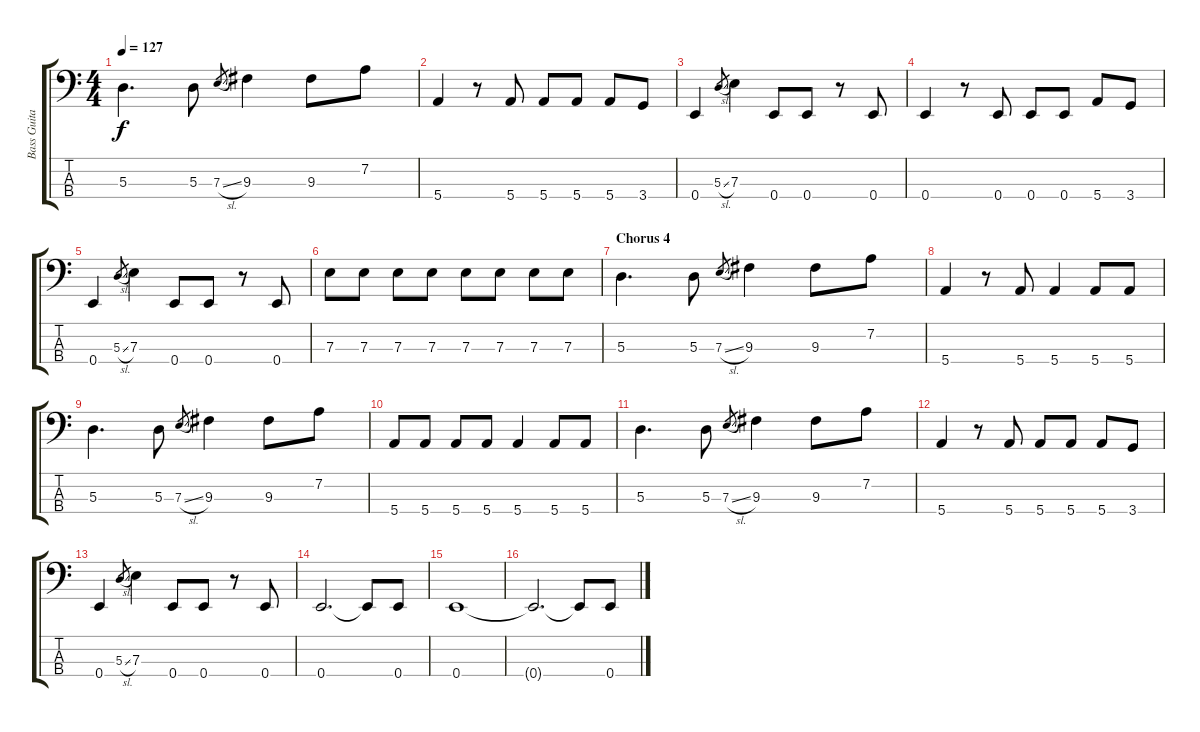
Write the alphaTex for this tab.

\track ("Bass Guitar" "Bass Guita") {instrument electricbassfinger}
\staff {score tabs}
\tuning (G2 D2 A1 E1) {hide}
\ts (4 4)
\tempo 127
\clef f4
\ks c
5.3.4{d dy f} 5.3.8 7.3{sl}.8{gr} 9.3.4 9.3.8 7.2.8 |
5.4.4 r.8 5.4.8 5.4.8 5.4.8 5.4.8 3.4.8 |
0.4.4 5.3{sl}.8{gr} 7.3.4 0.4.8 0.4.8 r.8 0.4.8 |
0.4.4 r.8 0.4.8 0.4.8 0.4.8 5.4.8 3.4.8 |
0.4.4 5.3{sl}.8{gr} 7.3.4 0.4.8 0.4.8 r.8 0.4.8 |
7.3.8 7.3.8 7.3.8 7.3.8 7.3.8 7.3.8 7.3.8 7.3.8 |
\section ("" "Chorus 4")
5.3.4{d} 5.3.8 7.3{sl}.8{gr} 9.3.4 9.3.8 7.2.8 |
5.4.4 r.8 5.4.8 5.4.4 5.4.8 5.4.8 |
5.3.4{d} 5.3.8 7.3{sl}.8{gr} 9.3.4 9.3.8 7.2.8 |
5.4.8 5.4.8 5.4.8 5.4.8 5.4.4 5.4.8 5.4.8 |
5.3.4{d} 5.3.8 7.3{sl}.8{gr} 9.3.4 9.3.8 7.2.8 |
5.4.4 r.8 5.4.8 5.4.8 5.4.8 5.4.8 3.4.8 |
0.4.4 5.3{sl}.8{gr} 7.3.4 0.4.8 0.4.8 r.8 0.4.8 |
0.4.2{d} 0.4{t}.8 0.4.8 |
0.4.1 |
0.4{t}.2{d} 0.4{t}.8 0.4.8
